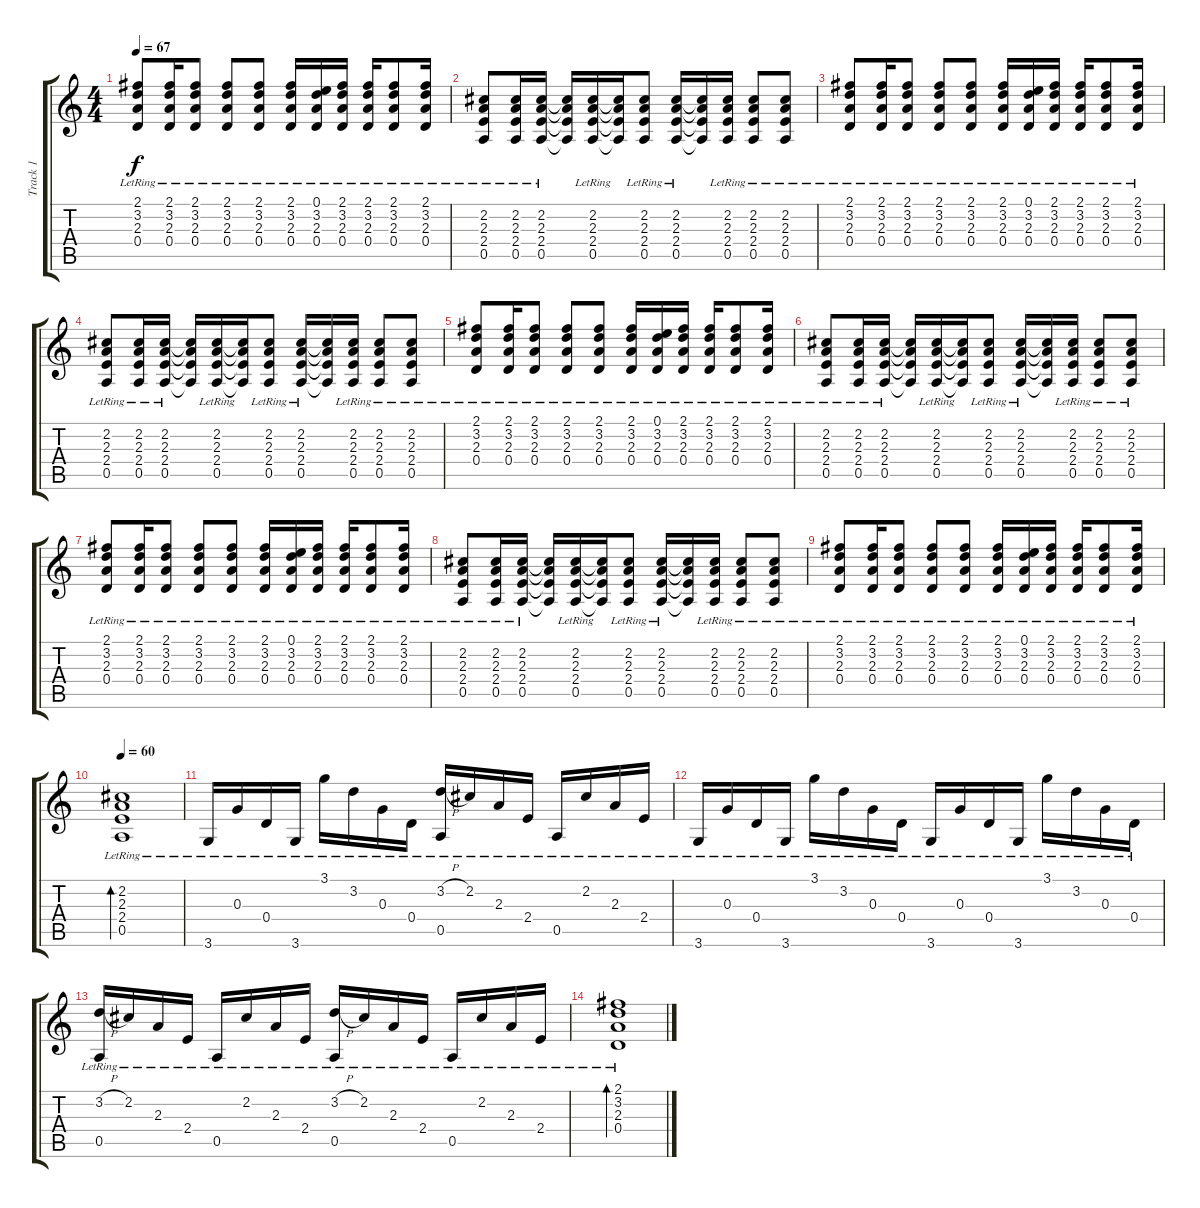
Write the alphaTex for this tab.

\track ("Track 1" "Track 1") {instrument acousticguitarnylon}
\staff {score tabs}
\tuning (E4 B3 G3 D3 A2 E2) {hide}
\ts (4 4)
\tempo 67
\clef g2
\ks c
(2.1{lr} 3.2{lr} 2.3{lr} 0.4{lr}).8{dy f} (2.1{lr} 3.2{lr} 2.3{lr} 0.4{lr}).16 (2.1{lr} 3.2{lr} 2.3{lr} 0.4{lr}).8 (2.1{lr} 3.2{lr} 2.3{lr} 0.4{lr}).8 (2.1{lr} 3.2{lr} 2.3{lr} 0.4{lr}).8 (2.1{lr} 3.2{lr} 2.3{lr} 0.4{lr}).16 (0.1{lr} 3.2{lr} 2.3{lr} 0.4{lr}).16 (2.1{lr} 3.2{lr} 2.3{lr} 0.4{lr}).16 (2.1{lr} 3.2{lr} 2.3{lr} 0.4{lr}).16 (2.1{lr} 3.2{lr} 2.3{lr} 0.4{lr}).8 (2.1{lr} 3.2{lr} 2.3{lr} 0.4{lr}).16 |
(2.2{lr} 2.3{lr} 2.4{lr} 0.5{lr}).8 (2.2{lr} 2.3{lr} 2.4{lr} 0.5{lr}).16 (2.2{lr} 2.3{lr} 2.4{lr} 0.5{lr}).16 (2.2{t} 2.3{t} 2.4{t} 0.5{t}).16 (2.2{lr} 2.3{lr} 2.4{lr} 0.5{lr}).16 (2.2{t} 2.3{t} 2.4{t} 0.5{t}).16 (2.2{lr} 2.3{lr} 2.4{lr} 0.5{lr}).8 (2.2{lr} 2.3{lr} 2.4{lr} 0.5{lr}).16 (2.2{t} 2.3{t} 2.4{t} 0.5{t}).16 (2.2{lr} 2.3{lr} 2.4{lr} 0.5{lr}).16 (2.2{lr} 2.3{lr} 2.4{lr} 0.5{lr}).8 (2.2{lr} 2.3{lr} 2.4{lr} 0.5{lr}).8 |
(2.1{lr} 3.2{lr} 2.3{lr} 0.4{lr}).8 (2.1{lr} 3.2{lr} 2.3{lr} 0.4{lr}).16 (2.1{lr} 3.2{lr} 2.3{lr} 0.4{lr}).8 (2.1{lr} 3.2{lr} 2.3{lr} 0.4{lr}).8 (2.1{lr} 3.2{lr} 2.3{lr} 0.4{lr}).8 (2.1{lr} 3.2{lr} 2.3{lr} 0.4{lr}).16 (0.1{lr} 3.2{lr} 2.3{lr} 0.4{lr}).16 (2.1{lr} 3.2{lr} 2.3{lr} 0.4{lr}).16 (2.1{lr} 3.2{lr} 2.3{lr} 0.4{lr}).16 (2.1{lr} 3.2{lr} 2.3{lr} 0.4{lr}).8 (2.1{lr} 3.2{lr} 2.3{lr} 0.4{lr}).16 |
(2.2{lr} 2.3{lr} 2.4{lr} 0.5{lr}).8 (2.2{lr} 2.3{lr} 2.4{lr} 0.5{lr}).16 (2.2{lr} 2.3{lr} 2.4{lr} 0.5{lr}).16 (2.2{t} 2.3{t} 2.4{t} 0.5{t}).16 (2.2{lr} 2.3{lr} 2.4{lr} 0.5{lr}).16 (2.2{t} 2.3{t} 2.4{t} 0.5{t}).16 (2.2{lr} 2.3{lr} 2.4{lr} 0.5{lr}).8 (2.2{lr} 2.3{lr} 2.4{lr} 0.5{lr}).16 (2.2{t} 2.3{t} 2.4{t} 0.5{t}).16 (2.2{lr} 2.3{lr} 2.4{lr} 0.5{lr}).16 (2.2{lr} 2.3{lr} 2.4{lr} 0.5{lr}).8 (2.2{lr} 2.3{lr} 2.4{lr} 0.5{lr}).8 |
(2.1{lr} 3.2{lr} 2.3{lr} 0.4{lr}).8 (2.1{lr} 3.2{lr} 2.3{lr} 0.4{lr}).16 (2.1{lr} 3.2{lr} 2.3{lr} 0.4{lr}).8 (2.1{lr} 3.2{lr} 2.3{lr} 0.4{lr}).8 (2.1{lr} 3.2{lr} 2.3{lr} 0.4{lr}).8 (2.1{lr} 3.2{lr} 2.3{lr} 0.4{lr}).16 (0.1{lr} 3.2{lr} 2.3{lr} 0.4{lr}).16 (2.1{lr} 3.2{lr} 2.3{lr} 0.4{lr}).16 (2.1{lr} 3.2{lr} 2.3{lr} 0.4{lr}).16 (2.1{lr} 3.2{lr} 2.3{lr} 0.4{lr}).8 (2.1{lr} 3.2{lr} 2.3{lr} 0.4{lr}).16 |
(2.2{lr} 2.3{lr} 2.4{lr} 0.5{lr}).8 (2.2{lr} 2.3{lr} 2.4{lr} 0.5{lr}).16 (2.2{lr} 2.3{lr} 2.4{lr} 0.5{lr}).16 (2.2{t} 2.3{t} 2.4{t} 0.5{t}).16 (2.2{lr} 2.3{lr} 2.4{lr} 0.5{lr}).16 (2.2{t} 2.3{t} 2.4{t} 0.5{t}).16 (2.2{lr} 2.3{lr} 2.4{lr} 0.5{lr}).8 (2.2{lr} 2.3{lr} 2.4{lr} 0.5{lr}).16 (2.2{t} 2.3{t} 2.4{t} 0.5{t}).16 (2.2{lr} 2.3{lr} 2.4{lr} 0.5{lr}).16 (2.2{lr} 2.3{lr} 2.4{lr} 0.5{lr}).8 (2.2{lr} 2.3{lr} 2.4{lr} 0.5{lr}).8 |
(2.1{lr} 3.2{lr} 2.3{lr} 0.4{lr}).8 (2.1{lr} 3.2{lr} 2.3{lr} 0.4{lr}).16 (2.1{lr} 3.2{lr} 2.3{lr} 0.4{lr}).8 (2.1{lr} 3.2{lr} 2.3{lr} 0.4{lr}).8 (2.1{lr} 3.2{lr} 2.3{lr} 0.4{lr}).8 (2.1{lr} 3.2{lr} 2.3{lr} 0.4{lr}).16 (0.1{lr} 3.2{lr} 2.3{lr} 0.4{lr}).16 (2.1{lr} 3.2{lr} 2.3{lr} 0.4{lr}).16 (2.1{lr} 3.2{lr} 2.3{lr} 0.4{lr}).16 (2.1{lr} 3.2{lr} 2.3{lr} 0.4{lr}).8 (2.1{lr} 3.2{lr} 2.3{lr} 0.4{lr}).16 |
(2.2{lr} 2.3{lr} 2.4{lr} 0.5{lr}).8 (2.2{lr} 2.3{lr} 2.4{lr} 0.5{lr}).16 (2.2{lr} 2.3{lr} 2.4{lr} 0.5{lr}).16 (2.2{t} 2.3{t} 2.4{t} 0.5{t}).16 (2.2{lr} 2.3{lr} 2.4{lr} 0.5{lr}).16 (2.2{t} 2.3{t} 2.4{t} 0.5{t}).16 (2.2{lr} 2.3{lr} 2.4{lr} 0.5{lr}).8 (2.2{lr} 2.3{lr} 2.4{lr} 0.5{lr}).16 (2.2{t} 2.3{t} 2.4{t} 0.5{t}).16 (2.2{lr} 2.3{lr} 2.4{lr} 0.5{lr}).16 (2.2{lr} 2.3{lr} 2.4{lr} 0.5{lr}).8 (2.2{lr} 2.3{lr} 2.4{lr} 0.5{lr}).8 |
(2.1{lr} 3.2{lr} 2.3{lr} 0.4{lr}).8 (2.1{lr} 3.2{lr} 2.3{lr} 0.4{lr}).16 (2.1{lr} 3.2{lr} 2.3{lr} 0.4{lr}).8 (2.1{lr} 3.2{lr} 2.3{lr} 0.4{lr}).8 (2.1{lr} 3.2{lr} 2.3{lr} 0.4{lr}).8 (2.1{lr} 3.2{lr} 2.3{lr} 0.4{lr}).16 (0.1{lr} 3.2{lr} 2.3{lr} 0.4{lr}).16 (2.1{lr} 3.2{lr} 2.3{lr} 0.4{lr}).16 (2.1{lr} 3.2{lr} 2.3{lr} 0.4{lr}).16 (2.1{lr} 3.2{lr} 2.3{lr} 0.4{lr}).8 (2.1{lr} 3.2{lr} 2.3{lr} 0.4{lr}).16 |
\tempo 60
(2.2{lr} 2.3{lr} 2.4{lr} 0.5{lr}).1{bd 120 instrument acousticguitarnylon} |
3.6{lr}.16 0.3{lr}.16 0.4{lr}.16 3.6{lr}.16 3.1{lr}.16 3.2{lr}.16 0.3{lr}.16 0.4{lr}.16 (3.2{h} 0.5{lr}).16 2.2{lr}.16 2.3{lr}.16 2.4{lr}.16 0.5{lr}.16 2.2{lr}.16 2.3{lr}.16 2.4{lr}.16 |
3.6{lr}.16 0.3{lr}.16 0.4{lr}.16 3.6{lr}.16 3.1{lr}.16 3.2{lr}.16 0.3{lr}.16 0.4{lr}.16 3.6{lr}.16 0.3{lr}.16 0.4{lr}.16 3.6{lr}.16 3.1{lr}.16 3.2{lr}.16 0.3{lr}.16 0.4{lr}.16 |
(3.2{h} 0.5{lr}).16 2.2{lr}.16 2.3{lr}.16 2.4{lr}.16 0.5{lr}.16 2.2{lr}.16 2.3{lr}.16 2.4{lr}.16 (3.2{h} 0.5{lr}).16 2.2{lr}.16 2.3{lr}.16 2.4{lr}.16 0.5{lr}.16 2.2{lr}.16 2.3{lr}.16 2.4{lr}.16 |
(2.1{lr} 3.2{lr} 2.3{lr} 0.4{lr}).1{bd 120}
